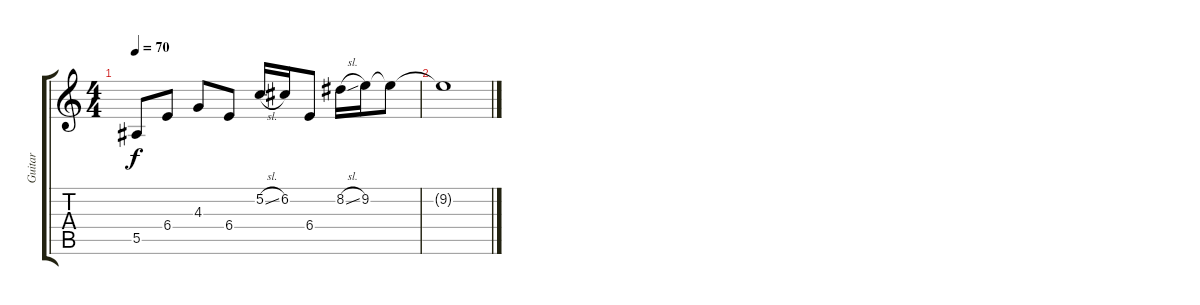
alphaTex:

\track ("Guitar" "Guitar") {instrument electricguitarjazz}
\staff {score tabs}
\tuning (C4 G3 Eb3 Bb2 F2 C2) {hide}
\ts (4 4)
\tempo 70
\clef g2
\ks c
5.5.8{dy f} 6.4.8 4.3.8 6.4.8 5.2{sl}.16 6.2.16 6.4.8 8.2{sl}.16 9.2.16 9.2{t}.8 |
9.2{t}.1
